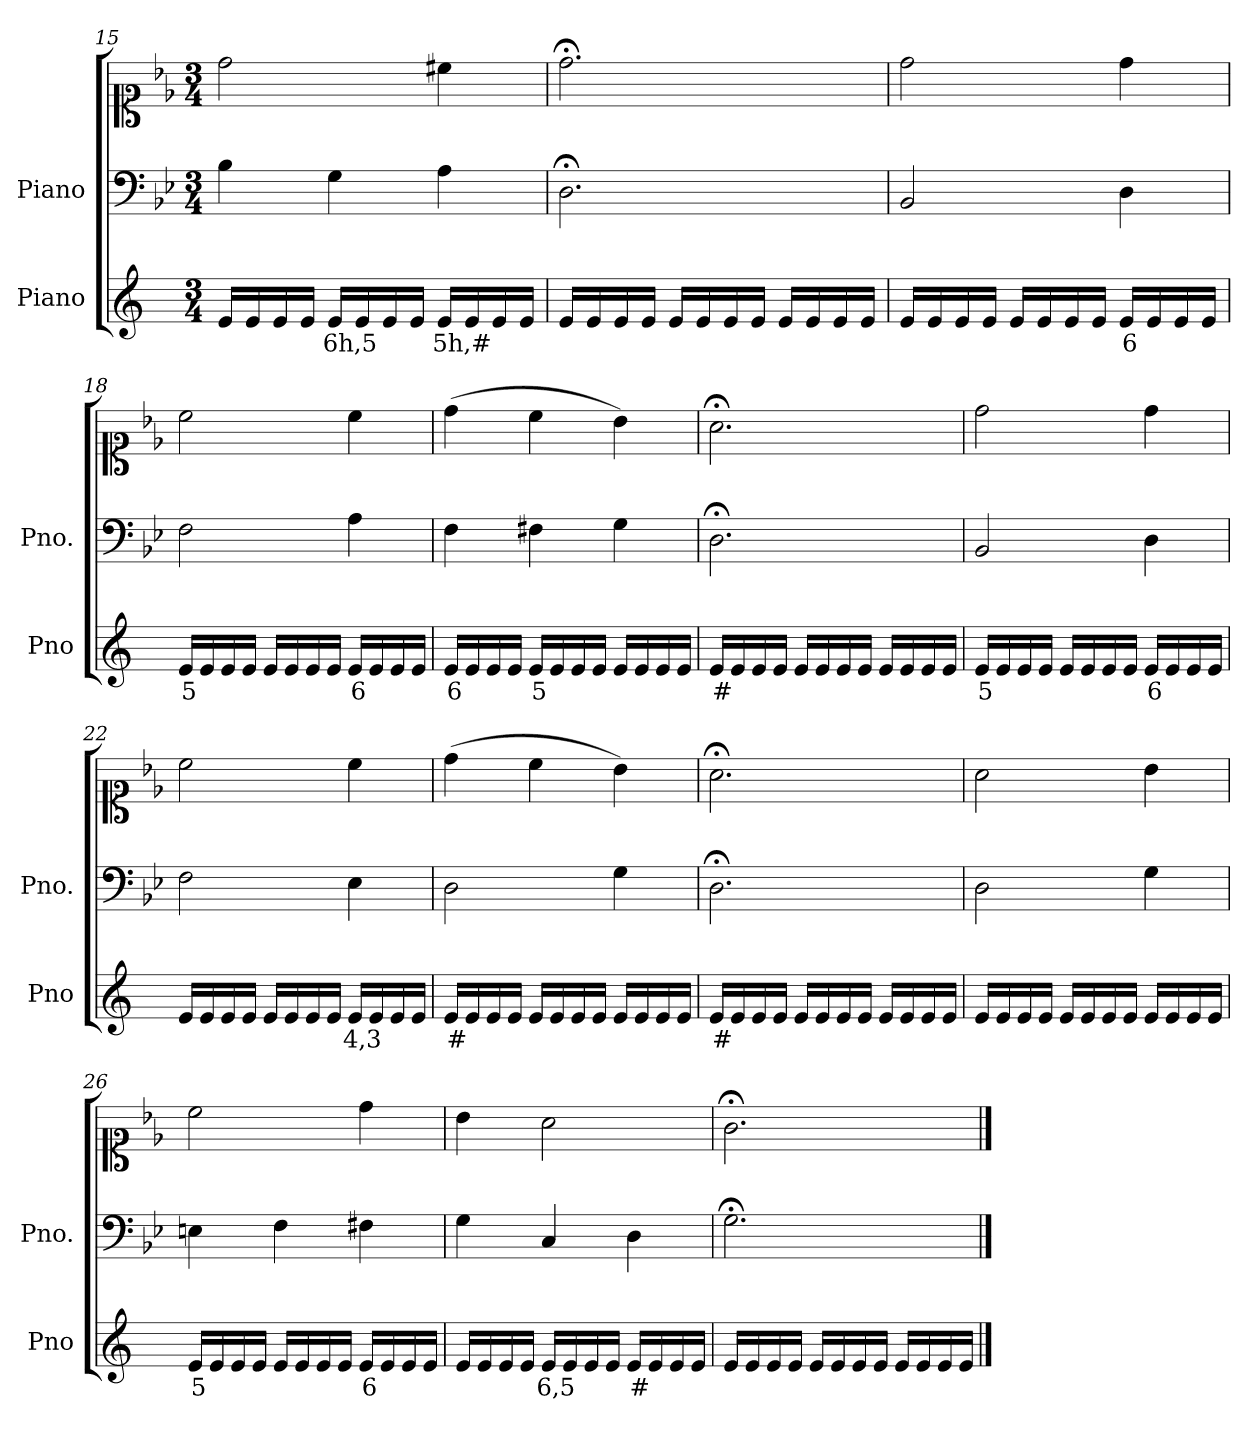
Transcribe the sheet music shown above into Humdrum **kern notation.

**kern	**text	**kern	**kern
*part2	*part2	*part1	*part1
*staff3	*staff3	*staff2	*staff1
*I"Piano	*	*I"Piano	*
*I'Pno	*	*I'Pno.	*
*clefG2	*	*clefF4	*clefC1
*k[]	*	*k[b-e-]	*k[b-e-]
*M3/4	*	*M3/4	*M3/4
=15	=15	=15	=15
16e/LL	.	4B-\	2dd\
16e/	.	.	.
16e/	.	.	.
16e/JJ	.	.	.
!	!LO:LY:b	!	!
16e/LL	6h,5	4G\	.
16e/	.	.	.
16e/	.	.	.
16e/JJ	.	.	.
!	!LO:LY:b	!	!
16e/LL	5h,#	4A\	4cc#X\
16e/	.	.	.
16e/	.	.	.
16e/JJ	.	.	.
=16	=16	=16	=16
16e/LL	.	2.D;<\	2.dd;<\
16e/	.	.	.
16e/	.	.	.
16e/JJ	.	.	.
16e/LL	.	.	.
16e/	.	.	.
16e/	.	.	.
16e/JJ	.	.	.
16e/LL	.	.	.
16e/	.	.	.
16e/	.	.	.
16e/JJ	.	.	.
=17	=17	=17	=17
16e/LL	.	2BB-/	2dd\
16e/	.	.	.
16e/	.	.	.
16e/JJ	.	.	.
16e/LL	.	.	.
16e/	.	.	.
16e/	.	.	.
16e/JJ	.	.	.
!	!LO:LY:b	!	!
16e/LL	6	4D\	4dd\
16e/	.	.	.
16e/	.	.	.
16e/JJ	.	.	.
=18	=18	=18	=18
!	!LO:LY:b	!	!
16e/LL	5	2F\	2cc\
16e/	.	.	.
16e/	.	.	.
16e/JJ	.	.	.
16e/LL	.	.	.
16e/	.	.	.
16e/	.	.	.
16e/JJ	.	.	.
!	!LO:LY:b	!	!
16e/LL	6	4A\	4cc\
16e/	.	.	.
16e/	.	.	.
16e/JJ	.	.	.
=19	=19	=19	=19
!	!LO:LY:b	!	!
16e/LL	6	4F\	(>4dd\
16e/	.	.	.
16e/	.	.	.
16e/JJ	.	.	.
!	!LO:LY:b	!	!
16e/LL	5	4F#X\	4cc\
16e/	.	.	.
16e/	.	.	.
16e/JJ	.	.	.
16e/LL	.	4G\	4b-\)
16e/	.	.	.
16e/	.	.	.
16e/JJ	.	.	.
=20	=20	=20	=20
!	!LO:LY:b	!	!
16e/LL	#	2.D;<\	2.a;<\
16e/	.	.	.
16e/	.	.	.
16e/JJ	.	.	.
16e/LL	.	.	.
16e/	.	.	.
16e/	.	.	.
16e/JJ	.	.	.
16e/LL	.	.	.
16e/	.	.	.
16e/	.	.	.
16e/JJ	.	.	.
=21	=21	=21	=21
!	!LO:LY:b	!	!
16e/LL	5	2BB-/	2dd\
16e/	.	.	.
16e/	.	.	.
16e/JJ	.	.	.
16e/LL	.	.	.
16e/	.	.	.
16e/	.	.	.
16e/JJ	.	.	.
!	!LO:LY:b	!	!
16e/LL	6	4D\	4dd\
16e/	.	.	.
16e/	.	.	.
16e/JJ	.	.	.
=22	=22	=22	=22
16e/LL	.	2F\	2cc\
16e/	.	.	.
16e/	.	.	.
16e/JJ	.	.	.
16e/LL	.	.	.
16e/	.	.	.
16e/	.	.	.
16e/JJ	.	.	.
!	!LO:LY:b	!	!
16e/LL	4,3	4E-\	4cc\
16e/	.	.	.
16e/	.	.	.
16e/JJ	.	.	.
=23	=23	=23	=23
!	!LO:LY:b	!	!
16e/LL	#	2D\	(>4dd\
16e/	.	.	.
16e/	.	.	.
16e/JJ	.	.	.
16e/LL	.	.	4cc\
16e/	.	.	.
16e/	.	.	.
16e/JJ	.	.	.
16e/LL	.	4G\	4b-\)
16e/	.	.	.
16e/	.	.	.
16e/JJ	.	.	.
=24	=24	=24	=24
!	!LO:LY:b	!	!
16e/LL	#	2.D;<\	2.a;<\
16e/	.	.	.
16e/	.	.	.
16e/JJ	.	.	.
16e/LL	.	.	.
16e/	.	.	.
16e/	.	.	.
16e/JJ	.	.	.
16e/LL	.	.	.
16e/	.	.	.
16e/	.	.	.
16e/JJ	.	.	.
=25	=25	=25	=25
16e/LL	.	2D\	2a\
16e/	.	.	.
16e/	.	.	.
16e/JJ	.	.	.
16e/LL	.	.	.
16e/	.	.	.
16e/	.	.	.
16e/JJ	.	.	.
16e/LL	.	4G\	4b-\
16e/	.	.	.
16e/	.	.	.
16e/JJ	.	.	.
=26	=26	=26	=26
!	!LO:LY:b	!	!
16e/LL	5	4En\	2cc\
16e/	.	.	.
16e/	.	.	.
16e/JJ	.	.	.
16e/LL	.	4F\	.
16e/	.	.	.
16e/	.	.	.
16e/JJ	.	.	.
!	!LO:LY:b	!	!
16e/LL	6	4F#X\	4dd\
16e/	.	.	.
16e/	.	.	.
16e/JJ	.	.	.
=27	=27	=27	=27
16e/LL	.	4G\	4b-\
16e/	.	.	.
16e/	.	.	.
16e/JJ	.	.	.
!	!LO:LY:b	!	!
16e/LL	6,5	4C/	2a\
16e/	.	.	.
16e/	.	.	.
16e/JJ	.	.	.
!	!LO:LY:b	!	!
16e/LL	#	4D\	.
16e/	.	.	.
16e/	.	.	.
16e/JJ	.	.	.
=28	=28	=28	=28
16e/LL	.	2.G;<\	2.g;<\
16e/	.	.	.
16e/	.	.	.
16e/JJ	.	.	.
16e/LL	.	.	.
16e/	.	.	.
16e/	.	.	.
16e/JJ	.	.	.
16e/LL	.	.	.
16e/	.	.	.
16e/	.	.	.
16e/JJ	.	.	.
==	==	==	==
*-	*-	*-	*-
